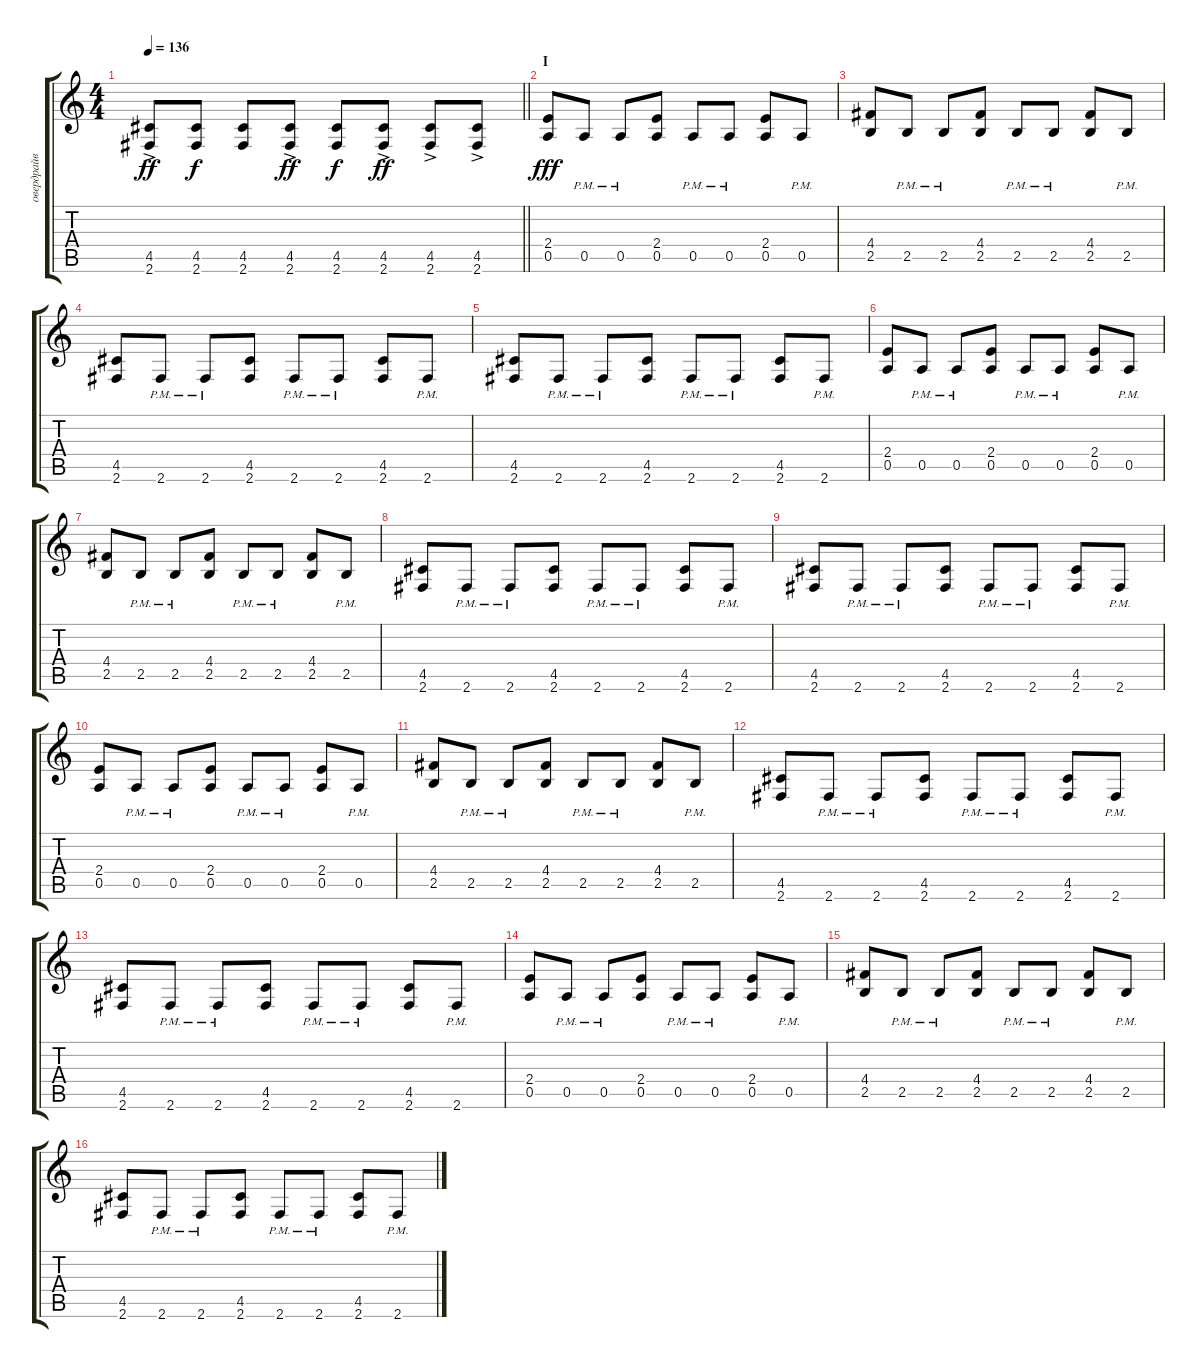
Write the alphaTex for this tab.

\track ("овердрайв 2" "овердрайв ") {instrument distortionguitar}
\staff {score tabs}
\tuning (E4 B3 G3 D3 A2 E2) {hide}
\ts (4 4)
\tempo 136
\clef g2
\barLineRight lightlight
\ks c
(4.5{ac} 2.6{ac}).8{dy ff} (4.5 2.6).8{dy f} (4.5 2.6).8 (4.5{ac} 2.6{ac}).8{dy ff} (4.5 2.6).8{dy f} (4.5{ac} 2.6{ac}).8{dy ff} (4.5{ac} 2.6{ac}).8 (4.5{ac} 2.6{ac}).8 |
\section ("" "I")
(2.4 0.5).8{dy fff} 0.5{pm}.8 0.5{pm}.8 (2.4 0.5).8 0.5{pm}.8 0.5{pm}.8 (2.4 0.5).8 0.5{pm}.8 |
(4.4 2.5).8 2.5{pm}.8 2.5{pm}.8 (4.4 2.5).8 2.5{pm}.8 2.5{pm}.8 (4.4 2.5).8 2.5{pm}.8 |
(4.5 2.6).8 2.6{pm}.8 2.6{pm}.8 (4.5 2.6).8 2.6{pm}.8 2.6{pm}.8 (4.5 2.6).8 2.6{pm}.8 |
(4.5 2.6).8 2.6{pm}.8 2.6{pm}.8 (4.5 2.6).8 2.6{pm}.8 2.6{pm}.8 (4.5 2.6).8 2.6{pm}.8 |
(2.4 0.5).8 0.5{pm}.8 0.5{pm}.8 (2.4 0.5).8 0.5{pm}.8 0.5{pm}.8 (2.4 0.5).8 0.5{pm}.8 |
(4.4 2.5).8 2.5{pm}.8 2.5{pm}.8 (4.4 2.5).8 2.5{pm}.8 2.5{pm}.8 (4.4 2.5).8 2.5{pm}.8 |
(4.5 2.6).8 2.6{pm}.8 2.6{pm}.8 (4.5 2.6).8 2.6{pm}.8 2.6{pm}.8 (4.5 2.6).8 2.6{pm}.8 |
(4.5 2.6).8 2.6{pm}.8 2.6{pm}.8 (4.5 2.6).8 2.6{pm}.8 2.6{pm}.8 (4.5 2.6).8 2.6{pm}.8 |
(2.4 0.5).8 0.5{pm}.8 0.5{pm}.8 (2.4 0.5).8 0.5{pm}.8 0.5{pm}.8 (2.4 0.5).8 0.5{pm}.8 |
(4.4 2.5).8 2.5{pm}.8 2.5{pm}.8 (4.4 2.5).8 2.5{pm}.8 2.5{pm}.8 (4.4 2.5).8 2.5{pm}.8 |
(4.5 2.6).8 2.6{pm}.8 2.6{pm}.8 (4.5 2.6).8 2.6{pm}.8 2.6{pm}.8 (4.5 2.6).8 2.6{pm}.8 |
(4.5 2.6).8 2.6{pm}.8 2.6{pm}.8 (4.5 2.6).8 2.6{pm}.8 2.6{pm}.8 (4.5 2.6).8 2.6{pm}.8 |
(2.4 0.5).8 0.5{pm}.8 0.5{pm}.8 (2.4 0.5).8 0.5{pm}.8 0.5{pm}.8 (2.4 0.5).8 0.5{pm}.8 |
(4.4 2.5).8 2.5{pm}.8 2.5{pm}.8 (4.4 2.5).8 2.5{pm}.8 2.5{pm}.8 (4.4 2.5).8 2.5{pm}.8 |
(4.5 2.6).8 2.6{pm}.8 2.6{pm}.8 (4.5 2.6).8 2.6{pm}.8 2.6{pm}.8 (4.5 2.6).8 2.6{pm}.8
